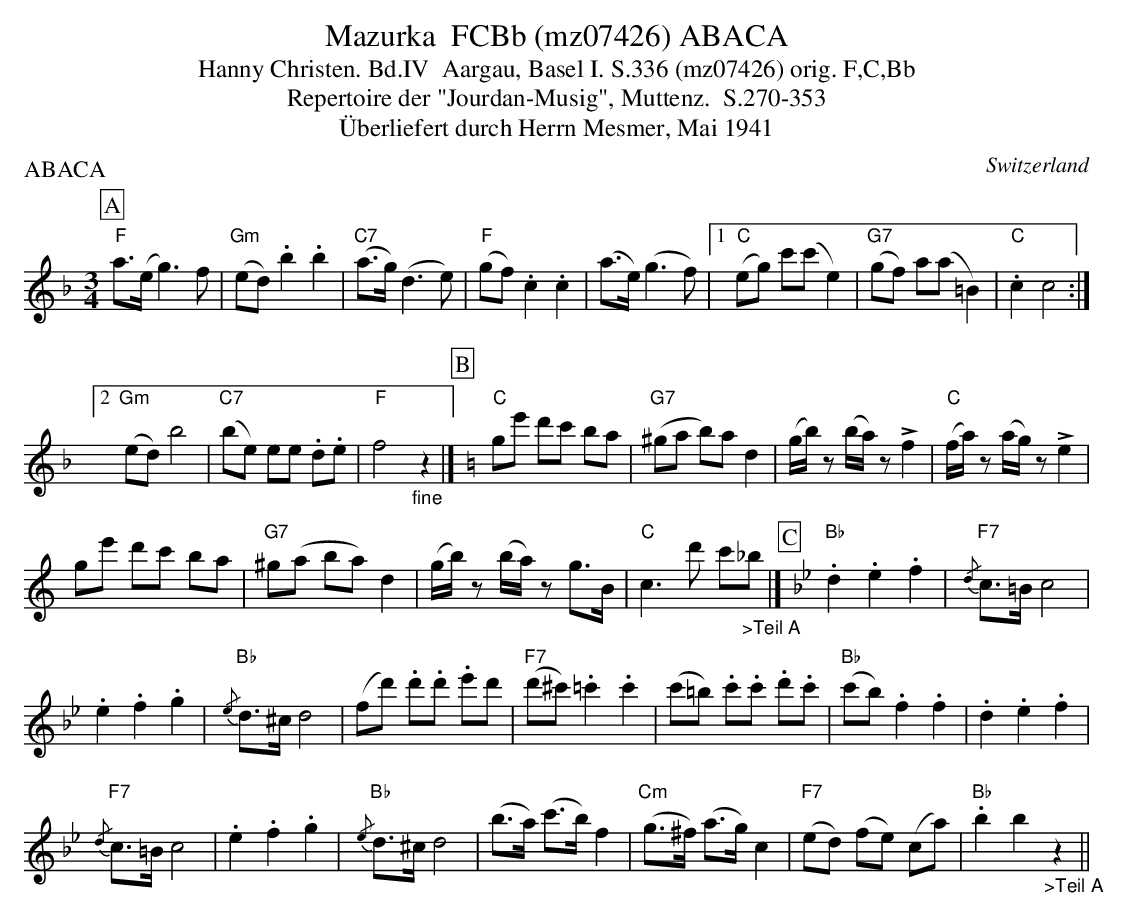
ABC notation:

X:1
T:Mazurka  FCBb (mz07426) ABACA
T:Hanny Christen. Bd.IV  Aargau, Basel I. S.336 (mz07426) orig. F,C,Bb
T: Repertoire der "Jourdan-Musig", Muttenz.  S.270-353
T:Überliefert durch Herrn Mesmer, Mai 1941
P:ABACA
M:3/4
L:1/8
O:Switzerland
K:F major
[P:A] "F"a>(e g3)f | ("Gm"ed).b2.b2 | ("C7"a>g) (d3e) | ("F"gf).c2.c2 | (a>e) (g3f) |1 ("C"eg) c'(c'e2) | ("G7"gf) a(a=B2)  | "C".c2c4 :|2
("Gm"ed)b4 | ("C7"be) ee .d.e | "F"f4"_fine"z2 |] [P:B] [K:C] "C"ge' d'c' ba | ("G7"^ga b)ad2 | (g/b/)z (b/a/)z!>!f2 | ("C"f/a/)z (a/g/)z!>!e2 |
ge' d'c' ba | "G7"^g(a ba)d2 | (g/b/)z (b/a/)z g>B | "C"c3d' c'"_>Teil A"_b |] [P:C] [K:Bb]  "Bb".d2.e2.f2 | "F7"{/d}c>=Bc4 |
.e2.f2.g2 | "Bb"{/e}d>^cd4  | (fd') .d'.d' .e'd' | "F7"(d'^c') .=c'2.c'2 | (c'=b) .c'.c' .d'.c' | "Bb"(c'b).f2.f2 | .d2.e2.f2 |
"F7"{/d}c>=Bc4 | .e2.f2.g2 | "Bb"{/e}d>^cd4 | (b>a) (c'>b) f2 | "Cm"(g>^f) (a>g) c2 | ("F7"ed) (fe) (ca) | "Bb".b2b2"_>Teil A"z2 ||
W:
